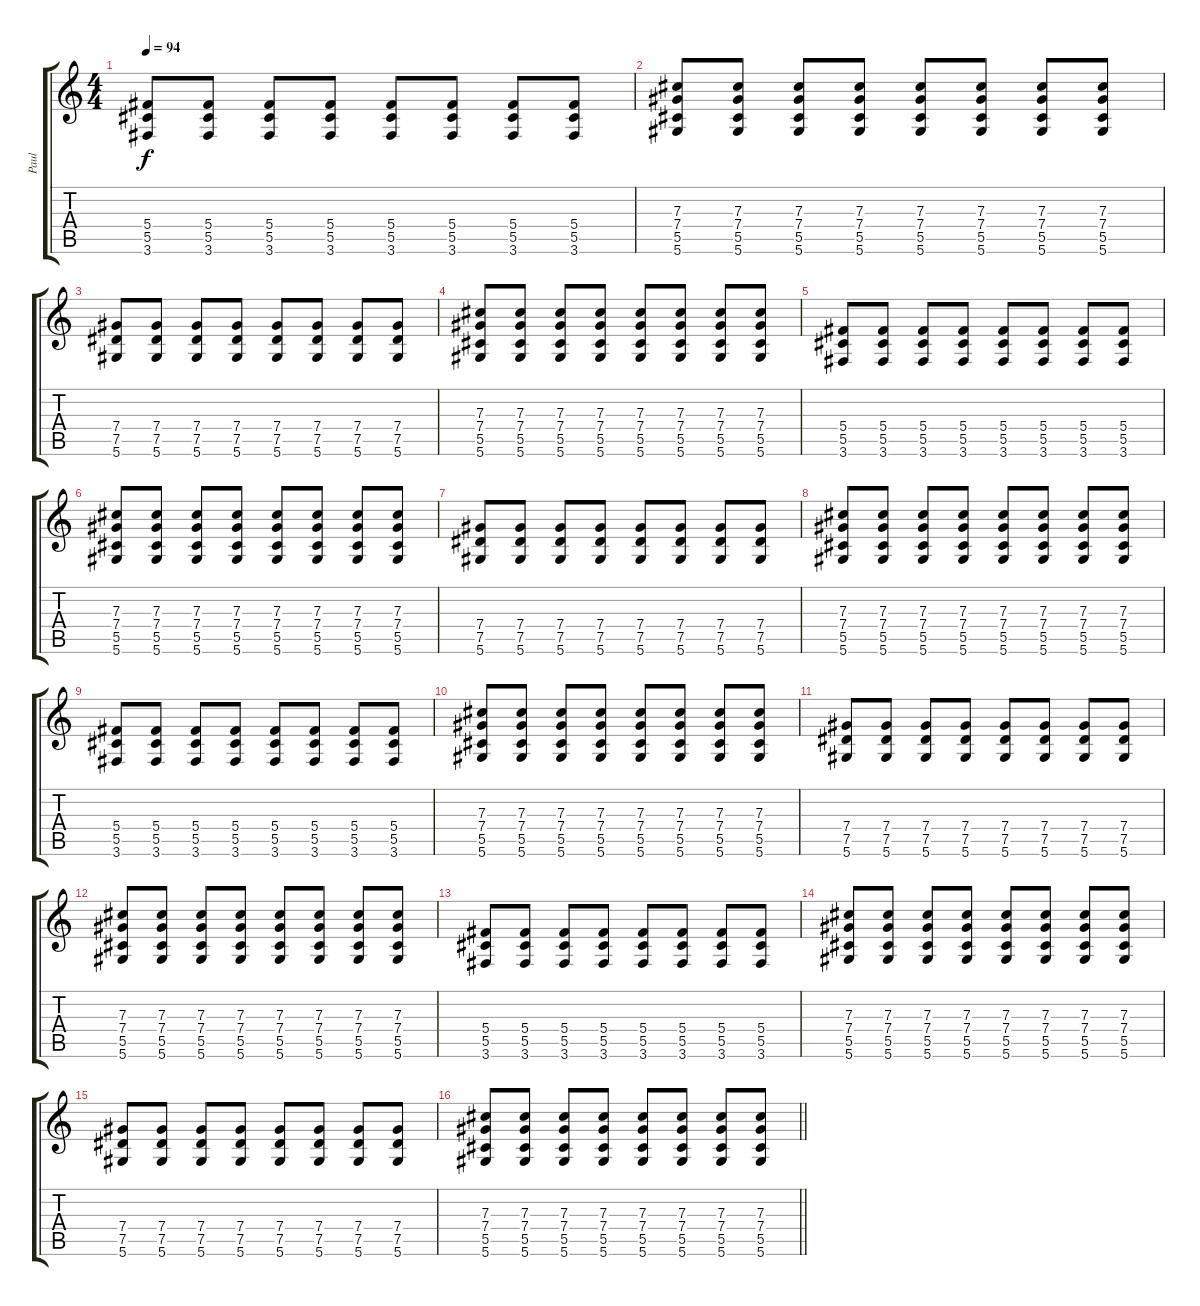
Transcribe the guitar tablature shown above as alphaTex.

\track ("Paul" "Paul") {instrument distortionguitar}
\staff {score tabs}
\tuning (Eb4 Bb3 Gb3 Db3 Ab2 Eb2) {hide}
\ts (4 4)
\tempo 94
\clef g2
\ks c
(5.4 5.5 3.6).8{dy f instrument distortionguitar} (5.4 5.5 3.6).8 (5.4 5.5 3.6).8 (5.4 5.5 3.6).8 (5.4 5.5 3.6).8 (5.4 5.5 3.6).8 (5.4 5.5 3.6).8 (5.4 5.5 3.6).8 |
(7.3 7.4 5.5 5.6).8 (7.3 7.4 5.5 5.6).8 (7.3 7.4 5.5 5.6).8 (7.3 7.4 5.5 5.6).8 (7.3 7.4 5.5 5.6).8 (7.3 7.4 5.5 5.6).8 (7.3 7.4 5.5 5.6).8 (7.3 7.4 5.5 5.6).8 |
(7.4 7.5 5.6).8 (7.4 7.5 5.6).8 (7.4 7.5 5.6).8 (7.4 7.5 5.6).8 (7.4 7.5 5.6).8 (7.4 7.5 5.6).8 (7.4 7.5 5.6).8 (7.4 7.5 5.6).8 |
(7.3 7.4 5.5 5.6).8 (7.3 7.4 5.5 5.6).8 (7.3 7.4 5.5 5.6).8 (7.3 7.4 5.5 5.6).8 (7.3 7.4 5.5 5.6).8 (7.3 7.4 5.5 5.6).8 (7.3 7.4 5.5 5.6).8 (7.3 7.4 5.5 5.6).8 |
(5.4 5.5 3.6).8 (5.4 5.5 3.6).8 (5.4 5.5 3.6).8 (5.4 5.5 3.6).8 (5.4 5.5 3.6).8 (5.4 5.5 3.6).8 (5.4 5.5 3.6).8 (5.4 5.5 3.6).8 |
(7.3 7.4 5.5 5.6).8 (7.3 7.4 5.5 5.6).8 (7.3 7.4 5.5 5.6).8 (7.3 7.4 5.5 5.6).8 (7.3 7.4 5.5 5.6).8 (7.3 7.4 5.5 5.6).8 (7.3 7.4 5.5 5.6).8 (7.3 7.4 5.5 5.6).8 |
(7.4 7.5 5.6).8 (7.4 7.5 5.6).8 (7.4 7.5 5.6).8 (7.4 7.5 5.6).8 (7.4 7.5 5.6).8 (7.4 7.5 5.6).8 (7.4 7.5 5.6).8 (7.4 7.5 5.6).8 |
(7.3 7.4 5.5 5.6).8 (7.3 7.4 5.5 5.6).8 (7.3 7.4 5.5 5.6).8 (7.3 7.4 5.5 5.6).8 (7.3 7.4 5.5 5.6).8 (7.3 7.4 5.5 5.6).8 (7.3 7.4 5.5 5.6).8 (7.3 7.4 5.5 5.6).8 |
(5.4 5.5 3.6).8 (5.4 5.5 3.6).8 (5.4 5.5 3.6).8 (5.4 5.5 3.6).8 (5.4 5.5 3.6).8 (5.4 5.5 3.6).8 (5.4 5.5 3.6).8 (5.4 5.5 3.6).8 |
(7.3 7.4 5.5 5.6).8 (7.3 7.4 5.5 5.6).8 (7.3 7.4 5.5 5.6).8 (7.3 7.4 5.5 5.6).8 (7.3 7.4 5.5 5.6).8 (7.3 7.4 5.5 5.6).8 (7.3 7.4 5.5 5.6).8 (7.3 7.4 5.5 5.6).8 |
(7.4 7.5 5.6).8 (7.4 7.5 5.6).8 (7.4 7.5 5.6).8 (7.4 7.5 5.6).8 (7.4 7.5 5.6).8 (7.4 7.5 5.6).8 (7.4 7.5 5.6).8 (7.4 7.5 5.6).8 |
(7.3 7.4 5.5 5.6).8 (7.3 7.4 5.5 5.6).8 (7.3 7.4 5.5 5.6).8 (7.3 7.4 5.5 5.6).8 (7.3 7.4 5.5 5.6).8 (7.3 7.4 5.5 5.6).8 (7.3 7.4 5.5 5.6).8 (7.3 7.4 5.5 5.6).8 |
(5.4 5.5 3.6).8 (5.4 5.5 3.6).8 (5.4 5.5 3.6).8 (5.4 5.5 3.6).8 (5.4 5.5 3.6).8 (5.4 5.5 3.6).8 (5.4 5.5 3.6).8 (5.4 5.5 3.6).8 |
(7.3 7.4 5.5 5.6).8 (7.3 7.4 5.5 5.6).8 (7.3 7.4 5.5 5.6).8 (7.3 7.4 5.5 5.6).8 (7.3 7.4 5.5 5.6).8 (7.3 7.4 5.5 5.6).8 (7.3 7.4 5.5 5.6).8 (7.3 7.4 5.5 5.6).8 |
(7.4 7.5 5.6).8 (7.4 7.5 5.6).8 (7.4 7.5 5.6).8 (7.4 7.5 5.6).8 (7.4 7.5 5.6).8 (7.4 7.5 5.6).8 (7.4 7.5 5.6).8 (7.4 7.5 5.6).8 |
\barLineRight lightlight
(7.3 7.4 5.5 5.6).8 (7.3 7.4 5.5 5.6).8 (7.3 7.4 5.5 5.6).8 (7.3 7.4 5.5 5.6).8 (7.3 7.4 5.5 5.6).8 (7.3 7.4 5.5 5.6).8 (7.3 7.4 5.5 5.6).8 (7.3 7.4 5.5 5.6).8
